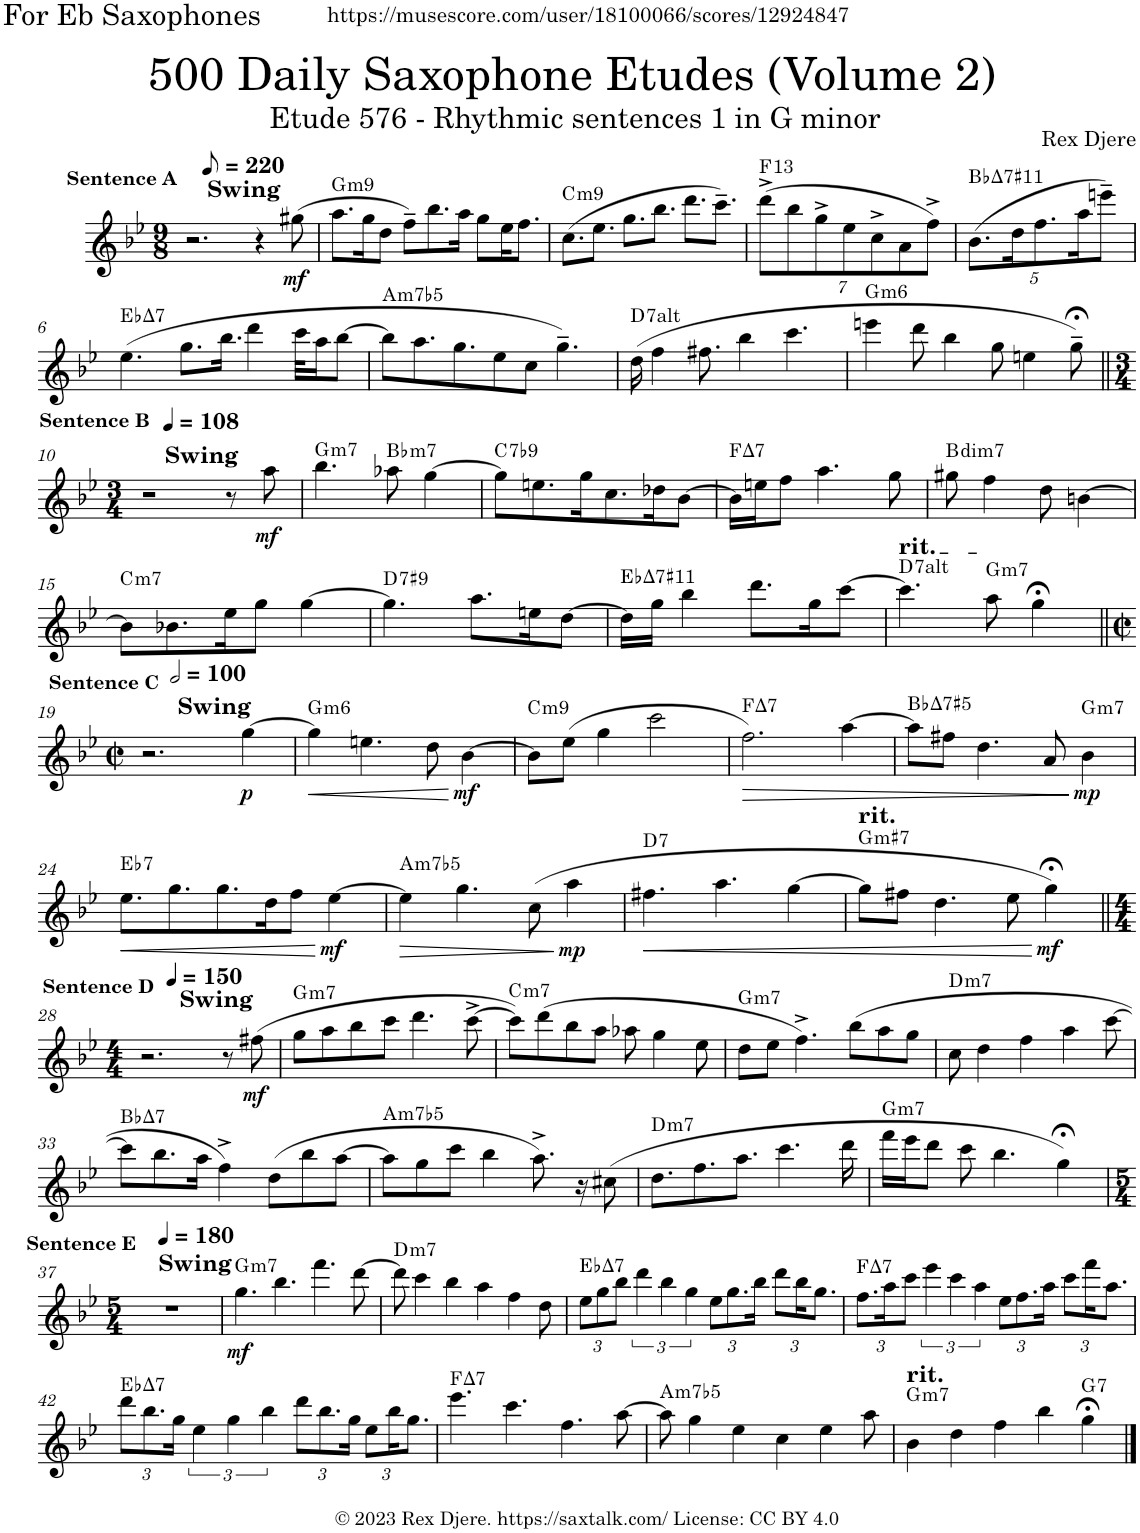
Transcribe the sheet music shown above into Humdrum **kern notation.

**kern	**dynam	**harte
*part1	*part1	*part1
*staff1	*staff1	*
*I"Alto Saxophone	*	*
*I'A. Sax.	*	*
*clefG2	*	*
*Trd5c9	*	*
*k[b-e-]	*	*
*M9/8	*	*
*MM110	*	*
=1	=1	=1
!LO:TX:a:B:t=Swing	!	!
!LO:TX:a:B:t=Sentence A	!	!
2.r	.	.
4r	.	.
!	!LO:DY:b	!
(8gg#X\	mf	.
=2	=2	=2
!	!	!LO:H:kt=m9
8.aa\L	.	G:min9
16gg\K	.	.
8dd\J	.	.
8ff~\L)	.	.
8.bb-\	.	.
16aa\Jk	.	.
8gg\L	.	.
16ee-\K	.	.
8.ff\J	.	.
=3	=3	=3
!	!	!LO:H:kt=m9
(8.cc\L	.	C:min9
8.ee-\J	.	.
8.gg\L	.	.
8.bb-\J	.	.
8.ddd\L	.	.
8.ccc~\J)	.	.
=4	=4	=4
*Xbrackettup	*	*
!	!	!LO:H:kt=13
(56%9ddd^\L	.	F:9(11,13)
56%9bb-\	.	.
56%9gg^\	.	.
56%9ee-\	.	.
56%9cc^\	.	.
56%9a\	.	.
56%9ff^\J)	.	.
=5	=5	=5
!	!	!LO:H:kt=7
(40%9.b-\L	.	Bb:maj7(#11)
80%9dd\K	.	.
40%9.ff\	.	.
80%9aa\K	.	.
40%9eeen~\J)	.	.
!!LO:LB:g=z
=6	=6	=6
!	!	!LO:H:kt=7
(4.ee-\	.	Eb:maj7
8.gg\L	.	.
16.bb-\Jk	.	.
4ddd\	.	.
32ccc\KLL	.	.
16aa\J	.	.
[8bb-\J	.	.
=7	=7	=7
!	!	!LO:H:kt=m7b5
8bb-\L]	.	A:hdim7
8.aa\	.	.
8.gg\	.	.
8ee-\	.	.
8cc\J	.	.
4.gg~\)	.	.
=8	=8	=8
!	!	!LO:H:kt=7
(16dd\	.	D:(3,b5,#5,b7,b9,#9)
4ff\	.	.
8.ff#X\	.	.
4bb-\	.	.
4.ccc\	.	.
=9	=9	=9
!	!	!LO:H:kt=m6
4eeen\	.	G:min6
8ddd\	.	.
4bb-\	.	.
8gg\	.	.
4een\	.	.
8gg;<~\)	.	.
!!LO:LB:g=z
=10||	=10||	=10||
*M3/4	*	*
*MM108	*	*
!LO:TX:a:B:t=Sentence B	!	!
!LO:TX:a:B:t=Swing	!	!
2r	.	.
8r	.	.
!	!LO:DY:b	!
8aa\	mf	.
=11	=11	=11
!	!	!LO:H:kt=m7
4.bb-\	.	G:min7
!	!	!LO:H:kt=m7
8aa-X\	.	Bb:min7
[4gg\	.	.
=12	=12	=12
!	!	!LO:H:kt=7
8gg\L]	.	C:7(b9)
8.een\	.	.
16gg\K	.	.
8.cc\	.	.
16dd-X\K	.	.
[8b-\J	.	.
=13	=13	=13
!	!	!LO:H:kt=7
16b-\LL]	.	F:maj7
16een\J	.	.
8ff\J	.	.
4.aa\	.	.
8gg\	.	.
=14	=14	=14
!	!	!LO:H:kt=dim7
8gg#X\	.	B:dim7
4ff\	.	.
8dd\	.	.
[4bn\	.	.
!!LO:LB:g=z
=15	=15	=15
!	!	!LO:H:kt=m7
8b\L]	.	C:min7
8.b-X\	.	.
16ee-\K	.	.
8gg\J	.	.
[4gg\	.	.
=16	=16	=16
!	!	!LO:H:kt=7
4.gg\]	.	D:7(#9)
8.aa\L	.	.
16een\K	.	.
[8dd\J	.	.
=17	=17	=17
!	!	!LO:H:kt=7
16dd\LL]	.	Eb:maj7(#11)
16gg\JJ	.	.
4bb-\	.	.
8.ddd\L	.	.
16gg\K	.	.
[8ccc\J	.	.
=18	=18	=18
!LO:TX:a:t=rit.	!	!LO:H:kt=7
4.ccc\]	.	D:(3,b5,#5,b7,b9,#9)
!	!	!LO:H:kt=m7
8aa\	.	G:min7
4gg;<\	.	.
!!LO:LB:g=z
=19||	=19||	=19||
*M2/2	*	*
*met(c|)	*	*
*MM200	*	*
!LO:TX:a:B:t=Sentence C	!	!
!LO:TX:a:B:t=Swing	!	!
2.r	.	.
!	!LO:DY:b	!
[4gg\	p	.
=20	=20	=20
!	!LO:HP:b	!LO:H:kt=m6
4gg\]	<	G:min6
4.een\	.	.
8dd\	.	.
!	!LO:DY:n=1:b	!
[4b-\	[ mf	.
=21	=21	=21
!	!	!LO:H:kt=m9
8b-\L]	.	C:min9
(8ee-\J	.	.
4gg\	.	.
2ccc\	.	.
=22	=22	=22
!	!LO:HP:b	!LO:H:kt=7
2.ff\)	>	F:maj7
[4aa\	.	.
=23	=23	=23
!	!	!LO:H:kt=7
8aa\L]	.	Bb:(3,#5,7)
8ff#X\J	.	.
4.dd\	.	.
8a/	.	.
!	!LO:DY:n=1:b	!LO:H:kt=m7
4b-\	] mp	G:min7
!!LO:LB:g=z
=24	=24	=24
!	!LO:HP:b	!LO:H:kt=7
8.ee-\L	<	Eb:7
8.gg\	.	.
8.gg\	.	.
16dd\K	.	.
8ff\J	.	.
!	!LO:DY:n=1:b	!
[4ee-\	[ mf	.
=25	=25	=25
!	!LO:HP:b	!LO:H:kt=m7b5
4ee-\]	>	A:hdim7
4.gg\	.	.
(8cc\	.	.
!	!LO:DY:n=1:b	!
4aa\	] mp	.
=26	=26	=26
!	!LO:HP:b	!LO:H:kt=7
4.ff#X\	<	D:7
4.aa\	.	.
[4gg\	.	.
=27	=27	=27
!LO:TX:a:t=rit.	!	!LO:H:kt=m
8gg\L]	.	G:min(#7)
8ff#X\J	.	.
4.dd\	.	.
8ee-\	.	.
!	!LO:DY:n=1:b	!
4gg;<\)	[ mf	.
!!LO:LB:g=z
=28||	=28||	=28||
*M4/4	*	*
*MM150	*	*
!LO:TX:a:B:t=Sentence D	!	!
!LO:TX:a:B:t=Swing	!	!
2.r	.	.
8r	.	.
!	!LO:DY:b	!
(8ff#X\	mf	.
=29	=29	=29
!	!	!LO:H:kt=m7
8gg\L	.	G:min7
8aa\	.	.
8bb-\	.	.
8ccc\J	.	.
4.ddd\	.	.
[8ccc^\	.	.
=30	=30	=30
!	!	!LO:H:kt=m7
8ccc\L])	.	C:min7
(8ddd\	.	.
8bb-\	.	.
8aa\J	.	.
8aa-X\	.	.
4gg\	.	.
8ee-\	.	.
=31	=31	=31
!	!	!LO:H:kt=m7
8dd\L	.	G:min7
8ee-\J	.	.
4.ff^\)	.	.
(8bb-\L	.	.
8aa\	.	.
8gg\J	.	.
=32	=32	=32
!	!	!LO:H:kt=m7
8cc\	.	D:min7
4dd\	.	.
4ff\	.	.
4aa\	.	.
[8ccc\	.	.
!!LO:LB:g=z
=33	=33	=33
!	!	!LO:H:kt=7
8ccc\L]	.	Bb:maj7
8.bb-\	.	.
16aa\Jk	.	.
4ff^\)	.	.
(8dd\L	.	.
8bb-\	.	.
[8aa\J	.	.
=34	=34	=34
!	!	!LO:H:kt=m7b5
8aa\L]	.	A:hdim7
8gg\	.	.
8ccc\J	.	.
4bb-\	.	.
8.aa^\)	.	.
16r	.	.
(8cc#X\	.	.
=35	=35	=35
!	!	!LO:H:kt=m7
8.dd\L	.	D:min7
8.ff\	.	.
8.aa\J	.	.
4.ccc\	.	.
16ddd\	.	.
=36	=36	=36
!	!	!LO:H:kt=m7
16fff\LL	.	G:min7
16eee-\J	.	.
8ddd\J	.	.
8ccc\	.	.
4.bb-\	.	.
4gg;<\)	.	.
!!LO:LB:g=z
=37	=37	=37
*M5/4	*	*
*MM180	*	*
!LO:TX:a:B:t=Sentence E	!	!
!LO:TX:a:B:t=Swing	!	!
4%5r	.	.
=38	=38	=38
!	!LO:DY:b	!LO:H:kt=m7
4.gg\	mf	G:min7
4.bb-\	.	.
4.fff\	.	.
[8ddd\	.	.
=39	=39	=39
!	!	!LO:H:kt=m7
8ddd\]	.	D:min7
4ccc\	.	.
4bb-\	.	.
4aa\	.	.
4ff\	.	.
8dd\	.	.
=40	=40	=40
!	!	!LO:H:kt=7
12ee-\L	.	Eb:maj7
12gg\	.	.
12bb-\J	.	.
*brackettup	*	*
6ddd\	.	.
6bb-\	.	.
6gg\	.	.
*Xbrackettup	*	*
12ee-\L	.	.
12.gg\	.	.
24bb-\Jk	.	.
12ddd\L	.	.
24bb-\K	.	.
12.gg\J	.	.
=41	=41	=41
!	!	!LO:H:kt=7
12.ff\L	.	F:maj7
24aa\K	.	.
12ccc\J	.	.
*brackettup	*	*
6eee-\	.	.
6ccc\	.	.
6aa\	.	.
*Xbrackettup	*	*
12ee-\L	.	.
12.ff\	.	.
24aa\Jk	.	.
12ccc\L	.	.
24fff\K	.	.
12.aa\J	.	.
!!LO:LB:g=z
=42	=42	=42
!	!	!LO:H:kt=7
12ddd\L	.	Eb:maj7
12.bb-\	.	.
24gg\Jk	.	.
*brackettup	*	*
6ee-\	.	.
6gg\	.	.
6bb-\	.	.
*Xbrackettup	*	*
12ddd\L	.	.
12.bb-\	.	.
24gg\Jk	.	.
12ee-\L	.	.
24bb-\K	.	.
12.gg\J	.	.
=43	=43	=43
!	!	!LO:H:kt=7
4.eee-\	.	F:maj7
4.ccc\	.	.
4.ff\	.	.
[8aa\	.	.
=44	=44	=44
!	!	!LO:H:kt=m7b5
8aa\]	.	A:hdim7
4gg\	.	.
4ee-\	.	.
4cc\	.	.
4ee-\	.	.
8aa\	.	.
=45	=45	=45
!LO:TX:a:t=rit.	!	!LO:H:kt=m7
4b-\	.	G:min7
4dd\	.	.
4ff\	.	.
4bb-\	.	.
!	!	!LO:H:kt=7
4gg;<\	.	G:7
==	==	==
*-	*-	*-
